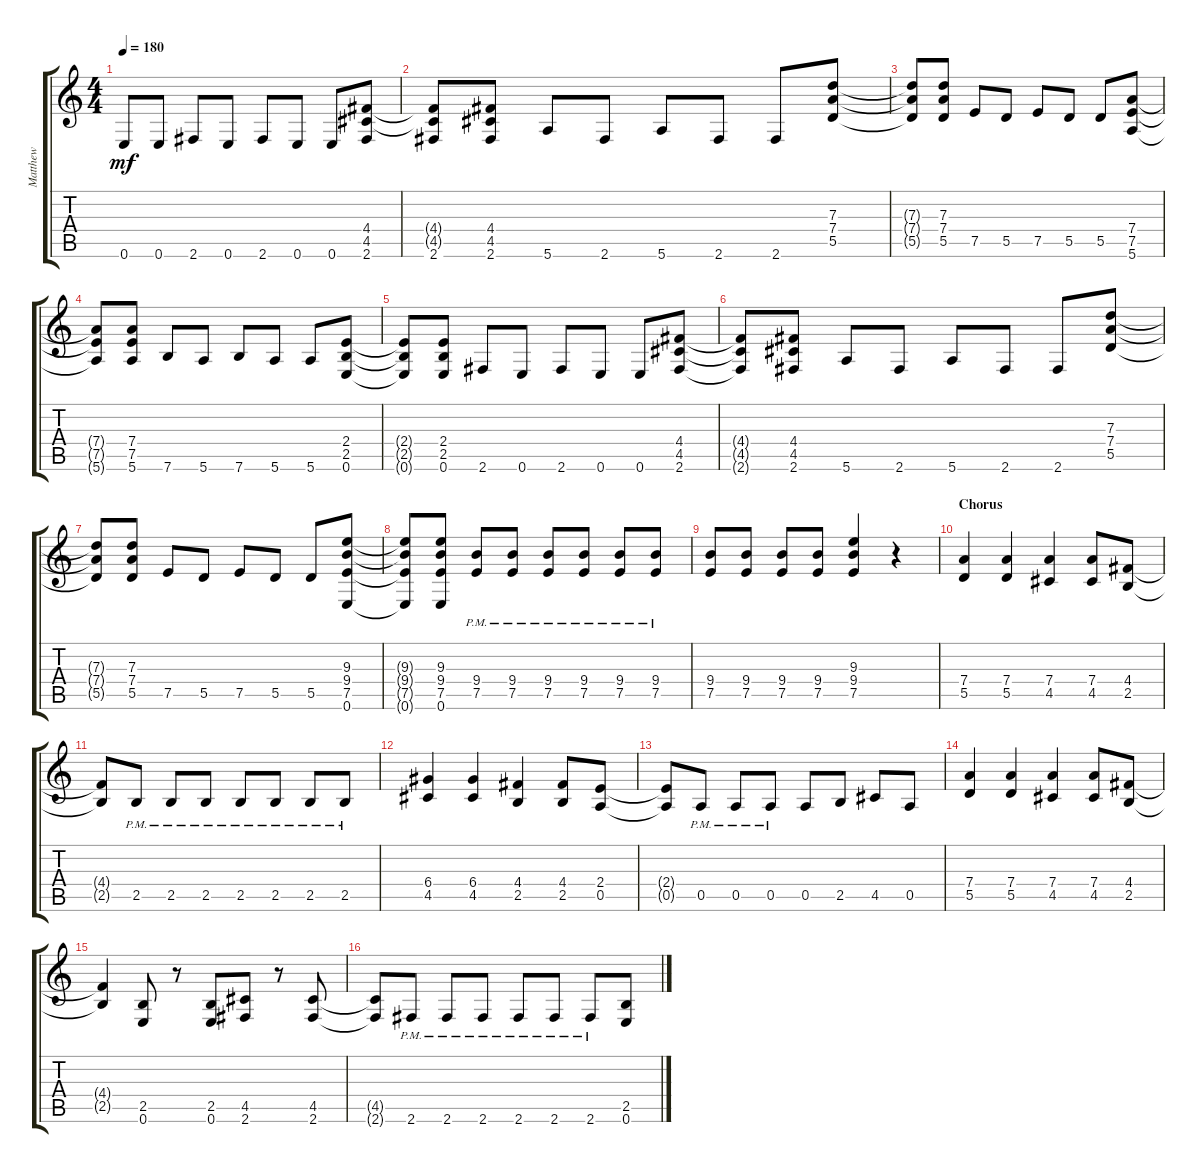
\track ("Matthew" "Matthew") {instrument distortionguitar}
\staff {score tabs}
\tuning (E4 B3 G3 D3 A2 E2) {hide}
\ts (4 4)
\tempo 180
\clef g2
\ks c
0.6{t}.8{dy mf} 0.6.8 2.6.8 0.6.8 2.6.8 0.6.8 0.6.8 (4.4 4.5 2.6).8 |
(4.4{t} 4.5{t} 2.6).8 (4.4 4.5 2.6).8 5.6.8 2.6.8 5.6.8 2.6.8 2.6.8 (7.3 7.4 5.5).8 |
(7.3{t} 7.4{t} 5.5{t}).8 (7.3 7.4 5.5).8 7.5.8 5.5.8 7.5.8 5.5.8 5.5.8 (7.4 7.5 5.6).8 |
(7.4{t} 7.5{t} 5.6{t}).8 (7.4 7.5 5.6).8 7.6.8 5.6.8 7.6.8 5.6.8 5.6.8 (2.4 2.5 0.6).8 |
(2.4{t} 2.5{t} 0.6{t}).8 (2.4 2.5 0.6).8 2.6.8 0.6.8 2.6.8 0.6.8 0.6.8 (4.4 4.5 2.6).8 |
(4.4{t} 4.5{t} 2.6{t}).8 (4.4 4.5 2.6).8 5.6.8 2.6.8 5.6.8 2.6.8 2.6.8 (7.3 7.4 5.5).8 |
(7.3{t} 7.4{t} 5.5{t}).8 (7.3 7.4 5.5).8 7.5.8 5.5.8 7.5.8 5.5.8 5.5.8 (9.3 9.4 7.5 0.6).8 |
(9.3{t} 9.4{t} 7.5{t} 0.6{t}).8 (9.3 9.4 7.5 0.6).8 (9.4{pm} 7.5{pm}).8 (9.4{pm} 7.5{pm}).8 (9.4{pm} 7.5{pm}).8 (9.4{pm} 7.5{pm}).8 (9.4{pm} 7.5{pm}).8 (9.4{pm} 7.5{pm}).8 |
(9.4 7.5).8 (9.4 7.5).8 (9.4 7.5).8 (9.4 7.5).8 (9.3 9.4 7.5).4 r.4 |
\section ("" "Chorus")
(7.4 5.5).4 (7.4 5.5).4 (7.4 4.5).4 (7.4 4.5).8 (4.4 2.5).8 |
(4.4{t} 2.5{t}).8 2.5{pm}.8 2.5{pm}.8 2.5{pm}.8 2.5{pm}.8 2.5{pm}.8 2.5{pm}.8 2.5{pm}.8 |
(6.4 4.5).4 (6.4 4.5).4 (4.4 2.5).4 (4.4 2.5).8 (2.4 0.5).8 |
(2.4{t} 0.5{t}).8 0.5{pm}.8 0.5{pm}.8 0.5{pm}.8 0.5.8 2.5.8 4.5.8 0.5.8 |
(7.4 5.5).4 (7.4 5.5).4 (7.4 4.5).4 (7.4 4.5).8 (4.4 2.5).8 |
(4.4{t} 2.5{t}).4 (2.5 0.6).8 r.8 (2.5 0.6).8 (4.5 2.6).8 r.8 (4.5 2.6).8 |
(4.5{t} 2.6{t}).8 2.6{pm}.8 2.6{pm}.8 2.6{pm}.8 2.6{pm}.8 2.6{pm}.8 2.6{pm}.8 (2.5 0.6).8
